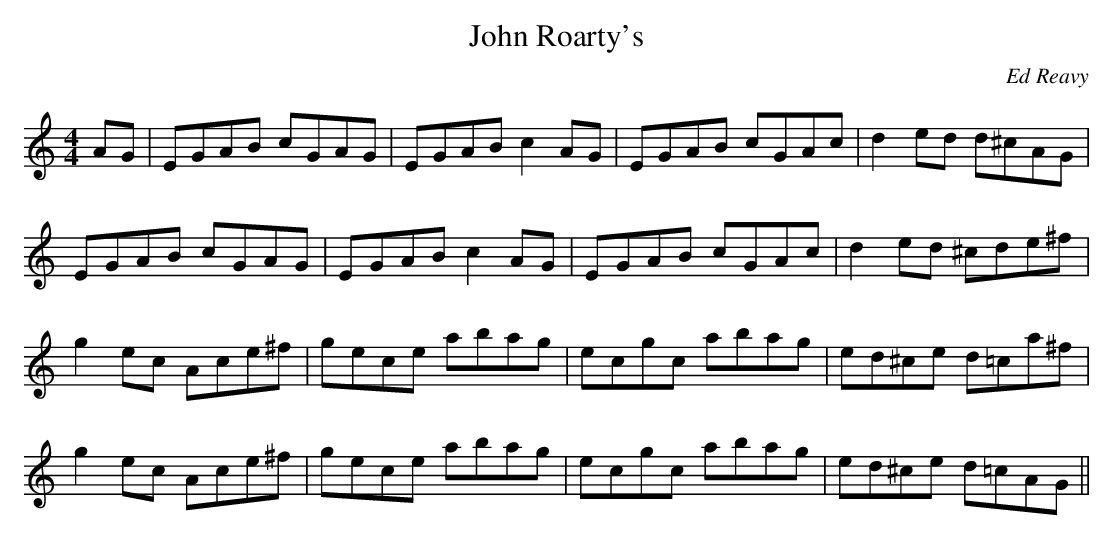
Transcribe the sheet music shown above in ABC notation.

X:1
T:John Roarty's
C:Ed Reavy
M:4/4
L:1/8
K:C
AG|EGAB cGAG|EGAB c2 AG|EGAB cGAc|d2 ed d^cAG|
EGAB cGAG|EGAB c2 AG|EGAB cGAc|d2 ed ^cde^f|
g2 ec Ace^f|gece abag|ecgc abag|ed^ce d=ca^f|
g2 ec Ace^f|gece abag|ecgc abag|ed^ce d=cAG||
